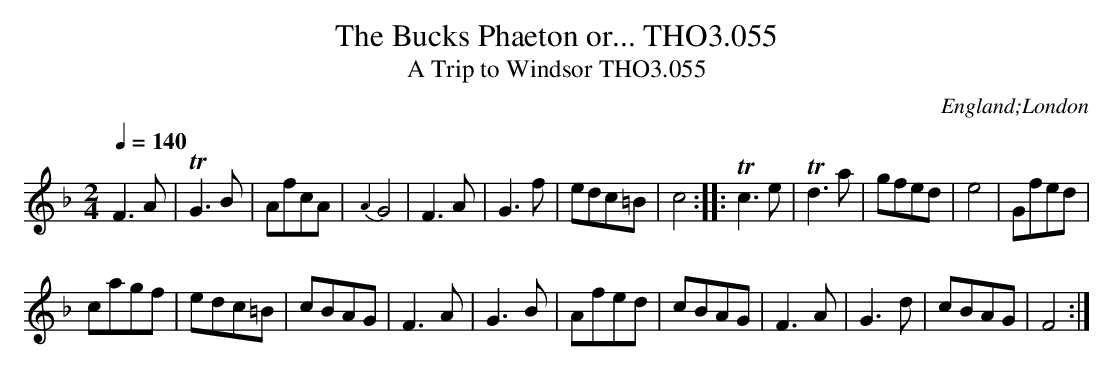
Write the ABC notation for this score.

X:1
T:Bucks Phaeton or... THO3.055, The
T:Trip to Windsor THO3.055, A
O:England;London
M:2/4
L:1/8
Q:1/4=140
K:F
F3 A|TG3 B|AfcA|{A2}G4|F3 A|G3 f|edc=B|\
c4::Tc3 e|Td3 a|gfed|e4|Gfed|
cagf|edc=B|cBAG|F3 A|G3 B|Afed|cBAG|F3 A|G3 d|cBAG|F4:|
